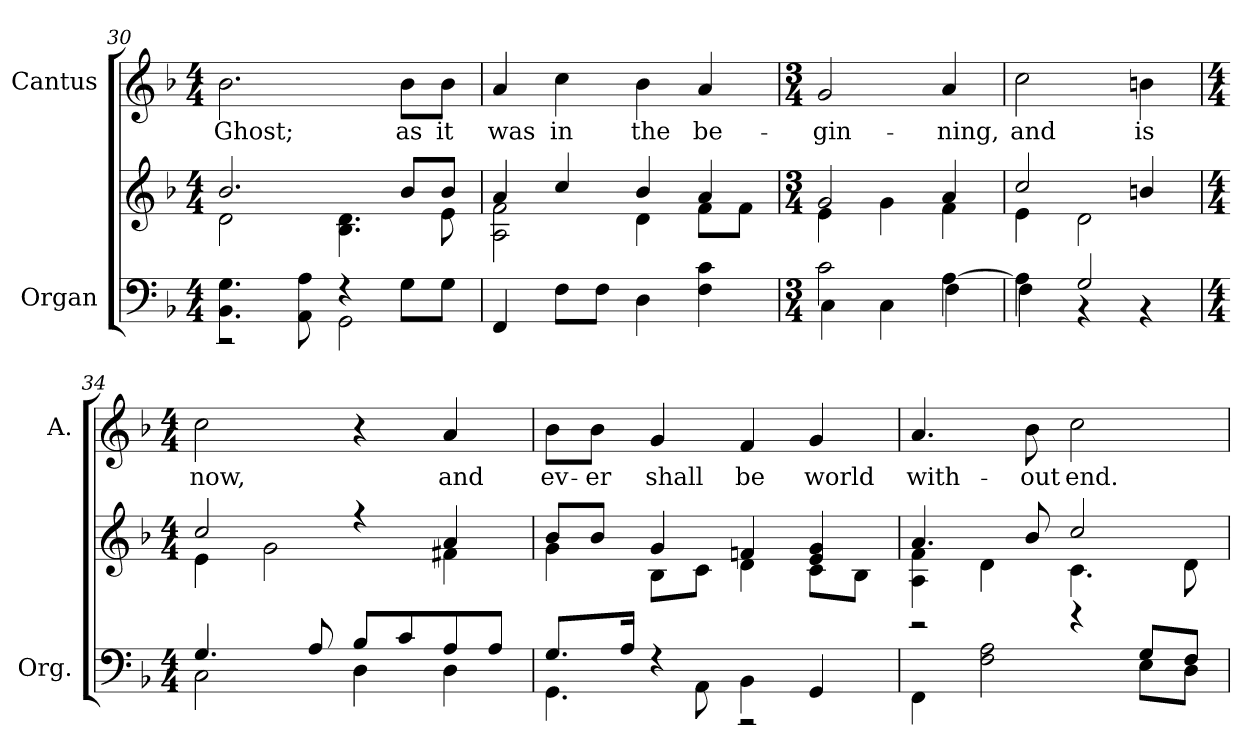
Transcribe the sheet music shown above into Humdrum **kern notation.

**kern	**kern	**kern	**text
*part2	*part2	*part1	*part1
*staff3	*staff2	*staff1	*staff1
*I"Organ	*	*I"Cantus	*
*I'Org.	*	*I'A.	*
*clefF4	*clefG2	*clefG2	*
*k[b-]	*k[b-]	*k[b-]	*
*F:	*F:	*F:	*
*M4/4	*M4/4	*M4/4	*
=30	=30	=30	=30
*^	*^	*	*
!	!	!	!	!	!LO:LY:b:color=#000000
4.BB-i\ 4.Gi	2r	2.b-i/	2di\	2.b-i\	Ghost;
8AAi\ 8Ai	.	.	.	.	.
4r	2GGi\	.	4.B-i\ 4.di	.	.
!	!	!	!	!	!LO:LY:b:color=#000000
8Gi\L	.	8b-i/L	.	8b-i\L	as
!	!	!	!	!	!LO:LY:b:color=#000000
8Gi\J	.	8b-i/J	8ei\	8b-i\J	it
*v	*v	*	*	*	*
=31	=31	=31	=31	=31
!	!	!	!	!LO:LY:b:color=#000000
4FFi/	4ai/	2Ai\ 2fi	4ai/	was
!	!	!	!	!LO:LY:b:color=#000000
8Fi\L	4cci/	.	4cci\	in
8Fi\J	.	.	.	.
!	!	!	!	!LO:LY:b:color=#000000
4Di\	4b-i/	4di\	4b-i\	the
!	!	!	!	!LO:LY:b:color=#000000
4Fi\ 4ci	4ai/	8fi\L	4ai/	be-
.	.	8fi\J	.	.
=32	=32	=32	=32	=32
*M3/4	*M3/4	*	*M3/4	*
*^	*	*	*	*
!	!	!	!	!	!LO:LY:b:color=#000000
2ci\	4Ci\	2gi/	4ei\	2gi/	-gin-
.	4Ci\	.	4gi\	.	.
!	!	!	!	!	!LO:LY:b:color=#000000
[>4Ai\	4Fi\	4ai/	4fi\	4ai/	-ning,
!!LO:PB:g=z
=33	=33	=33	=33	=33	=33
!	!	!	!	!	!LO:LY:b:color=#000000
4Ai\]	4Fi\	2cci/	4ei\	2cci\	and
2Gi/	4r	.	2di\	.	.
!	!	!	!	!	!LO:LY:b:color=#000000
.	4r	4bni/	.	4bni\	is
=34	=34	=34	=34	=34	=34
*M4/4	*	*M4/4	*	*M4/4	*
!	!	!	!	!	!LO:LY:b:color=#000000
4.Gi/	2Ci\	2cci/	4ei\	2cci\	now,
.	.	.	2gi\	.	.
8Ai/	.	.	.	.	.
8B-i/L	4Di\	4r	.	4r	.
8ci/	.	.	.	.	.
!	!	!	!	!	!LO:LY:b:color=#000000
8Ai/	4Di\	4ai/	4f#Xi\	4ai/	and
8Ai/J	.	.	.	.	.
=35	=35	=35	=35	=35	=35
!	!	!	!	!	!LO:LY:b:color=#000000
8.Gi/L	4.GGi\	8b-i/L	4gi\	8b-i\L	ev-
!	!	!	!	!	!LO:LY:b:color=#000000
.	.	8b-i/J	.	8b-i\J	-er
16Ai/Jk	.	.	.	.	.
!	!	!	!	!	!LO:LY:b:color=#000000
4r	.	4gi/	8B-i\L	4gi/	shall
.	8AAi\	.	8ci\J	.	.
!	!	!	!	!	!LO:LY:b:color=#000000
4BB-i\	2r	4fni/	4di\	4fi/	be
!	!	!	!	!	!LO:LY:b:color=#000000
4GGi/	.	4ei/ 4gi	8ci\L	4gi/	world
.	.	.	8B-i\J	.	.
=36	=36	=36	=36	=36	=36
!	!	!	!	!	!LO:LY:b:color=#000000
2r	4FFi\	4.ai/	4Ai\ 4fi	4.ai/	with-
.	2Fi\ 2Ai	.	4di\	.	.
!	!	!	!	!	!LO:LY:b:color=#000000
.	.	8b-i/	.	8b-i\	-out
!	!	!	!	!	!LO:LY:b:color=#000000
4r	.	2cci/	4.ci\	2cci\	end.
8Gi/L	8Ei\L	.	.	.	.
8Fi/J	8Di\J	.	8di\	.	.
*v	*v	*	*	*	*
*	*v	*v	*	*
=	=	=	=
*-	*-	*-	*-
